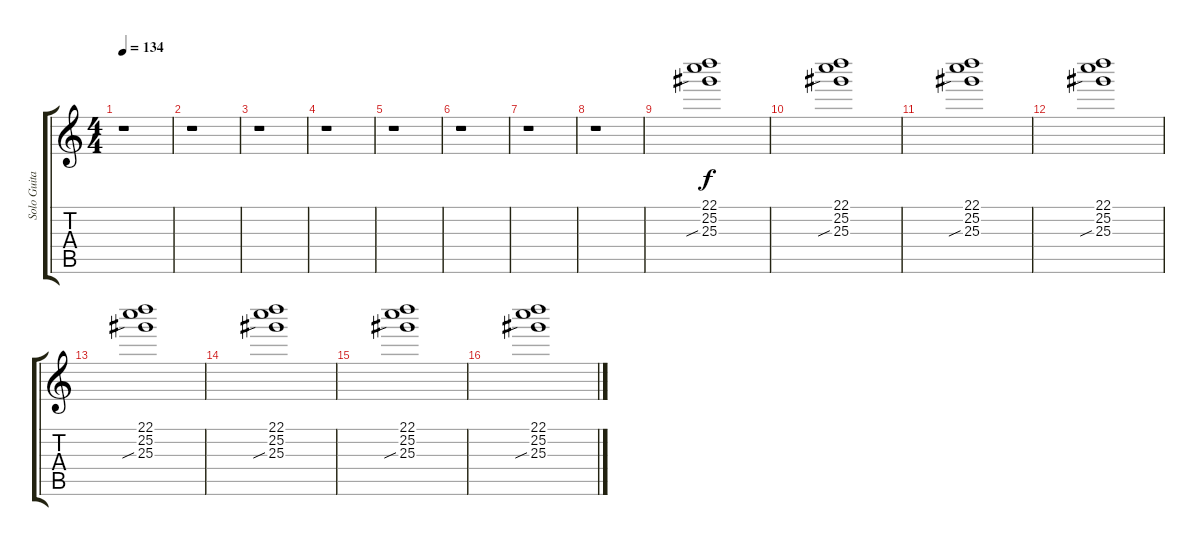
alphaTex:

\track ("Solo Guitar" "Solo Guita") {instrument distortionguitar}
\staff {score tabs}
\tuning (E4 B3 G3 D3 A2 D2) {hide}
\ts (4 4)
\tempo 134
\clef g2
\ks c
r.1{dy f instrument distortionguitar} |
r.1 |
r.1 |
r.1 |
r.1 |
r.1 |
r.1 |
r.1 |
(22.1 25.2 25.3{sib}).1 |
(22.1 25.2 25.3{sib}).1 |
(22.1 25.2 25.3{sib}).1 |
(22.1 25.2 25.3{sib}).1 |
(22.1 25.2 25.3{sib}).1 |
(22.1 25.2 25.3{sib}).1 |
(22.1 25.2 25.3{sib}).1 |
(22.1 25.2 25.3{sib}).1
